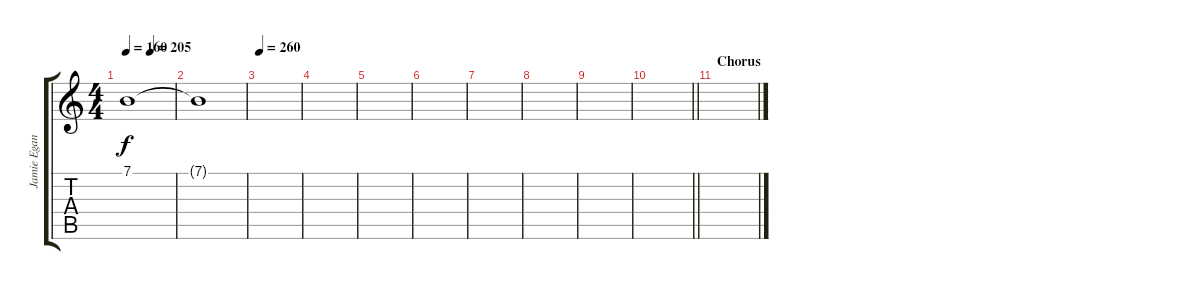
\track ("Jamie Egan         - Irish Tin Flute" "Jamie Egan") {instrument blownbottle}
\staff {score tabs}
\tuning (E4 B3 G3 D3 A2 E2) {hide}
\ts (4 4)
\tempo 160
\tempo (205 0.5)
\clef g2
\ks c
7.1{t}.1{dy f} |
7.1{t}.1 |
\tempo 260
|
|
|
|
|
|
|
\barLineRight lightlight
|
\section ("" "Chorus")
